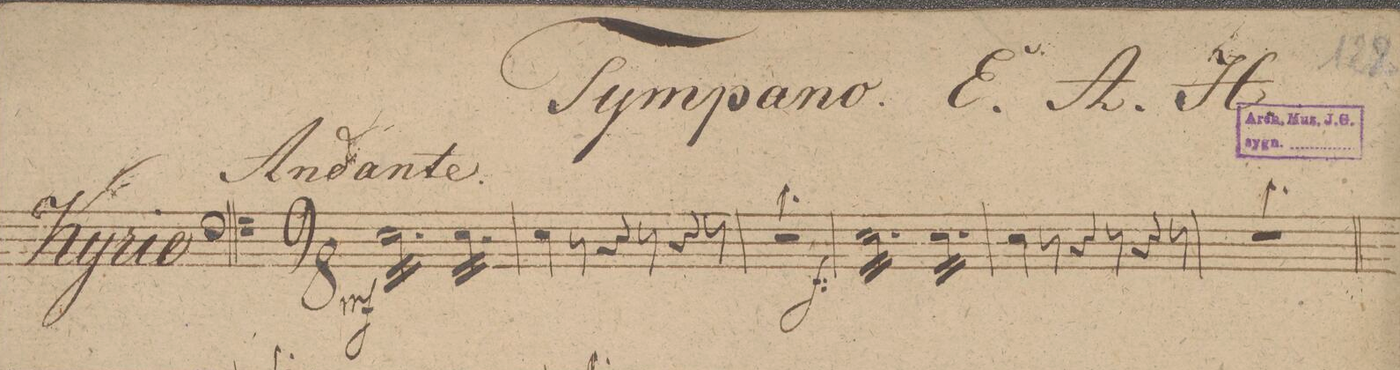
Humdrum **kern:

**kern	**dynam
*I"Tympano in E. A. H.	*
*clefF4	*
*k[f#]	*
*M9/8	*
16E\LL	mf
16E\	.
16E\	.
16E\	.
16E\	.
16E\	.
16E\	.
16E\	.
16E\	.
16E\	.
16E\	.
16E\JJ	.
16E\LL	.
16E\	.
16E\	.
16E\	.
16E\	.
16E\JJ	.
*Xtremolo	*
=2	=2
4E\	.
8r	.
4r	.
8r	.
4r	.
8r	.
=3	=3
8%9r	.
=4	=4
*tremolo	*
16E\LL	f
16E\	.
16E\	.
16E\	.
16E\	.
16E\	.
16E\	.
16E\	.
16E\	.
16E\	.
16E\	.
16E\JJ	.
16E\LL	.
16E\	.
16E\	.
16E\	.
16E\	.
16E\JJ	.
*Xtremolo	*
=5	=5
4E\	.
8r	.
4r	.
8r	.
4r	.
8r	.
=6	=6
8%9r	.
=7	=7
*-	*-
